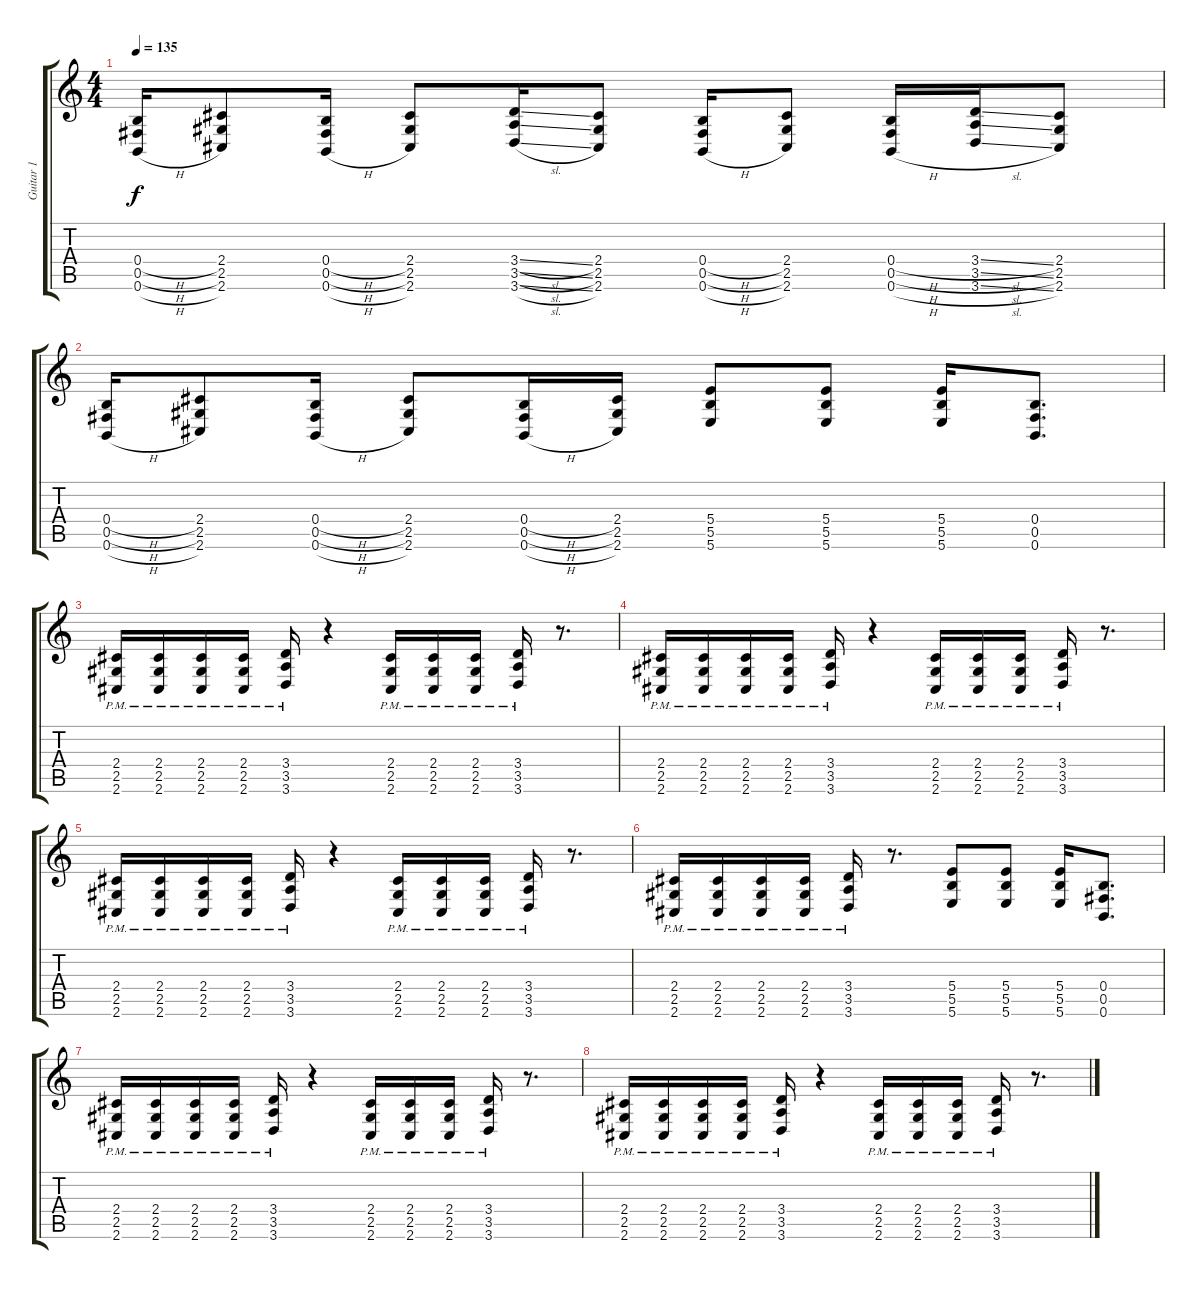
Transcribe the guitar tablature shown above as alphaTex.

\track ("Guitar 1" "Guitar 1") {instrument overdrivenguitar}
\staff {score tabs}
\tuning (Db4 Ab3 E3 B2 Gb2 B1) {hide}
\ts (4 4)
\tempo 135
\clef g2
\ks c
(0.4{h} 0.5{h} 0.6{h}).16{dy f} (2.4 2.5 2.6).8 (0.4{h} 0.5{h} 0.6{h}).16 (2.4 2.5 2.6).8 (3.4{sl} 3.5{sl} 3.6{sl}).16 (2.4 2.5 2.6).8 (0.4{h} 0.5{h} 0.6{h}).16 (2.4 2.5 2.6).8 (0.4{h} 0.5{h} 0.6{h}).16 (3.4{sl} 3.5{sl} 3.6{sl}).16 (2.4 2.5 2.6).8 |
(0.4{h} 0.5{h} 0.6{h}).16 (2.4 2.5 2.6).8 (0.4{h} 0.5{h} 0.6{h}).16 (2.4 2.5 2.6).8 (0.4{h} 0.5{h} 0.6{h}).16 (2.4 2.5 2.6).16 (5.4 5.5 5.6).8 (5.4 5.5 5.6).8 (5.4 5.5 5.6).16 (0.4 0.5 0.6).8{d} |
(2.4{pm} 2.5{pm} 2.6{pm}).16 (2.4{pm} 2.5{pm} 2.6{pm}).16 (2.4{pm} 2.5{pm} 2.6{pm}).16 (2.4{pm} 2.5{pm} 2.6{pm}).16 (3.4{pm} 3.5{pm} 3.6{pm}).16 r.4 (2.4{pm} 2.5{pm} 2.6{pm}).16 (2.4{pm} 2.5{pm} 2.6{pm}).16 (2.4{pm} 2.5{pm} 2.6{pm}).16 (3.4{pm} 3.5{pm} 3.6{pm}).16 r.8{d} |
(2.4{pm} 2.5{pm} 2.6{pm}).16 (2.4{pm} 2.5{pm} 2.6{pm}).16 (2.4{pm} 2.5{pm} 2.6{pm}).16 (2.4{pm} 2.5{pm} 2.6{pm}).16 (3.4{pm} 3.5{pm} 3.6{pm}).16 r.4 (2.4{pm} 2.5{pm} 2.6{pm}).16 (2.4{pm} 2.5{pm} 2.6{pm}).16 (2.4{pm} 2.5{pm} 2.6{pm}).16 (3.4{pm} 3.5{pm} 3.6{pm}).16 r.8{d} |
(2.4{pm} 2.5{pm} 2.6{pm}).16 (2.4{pm} 2.5{pm} 2.6{pm}).16 (2.4{pm} 2.5{pm} 2.6{pm}).16 (2.4{pm} 2.5{pm} 2.6{pm}).16 (3.4{pm} 3.5{pm} 3.6{pm}).16 r.4 (2.4{pm} 2.5{pm} 2.6{pm}).16 (2.4{pm} 2.5{pm} 2.6{pm}).16 (2.4{pm} 2.5{pm} 2.6{pm}).16 (3.4{pm} 3.5{pm} 3.6{pm}).16 r.8{d} |
(2.4{pm} 2.5{pm} 2.6{pm}).16 (2.4{pm} 2.5{pm} 2.6{pm}).16 (2.4{pm} 2.5{pm} 2.6{pm}).16 (2.4{pm} 2.5{pm} 2.6{pm}).16 (3.4{pm} 3.5{pm} 3.6{pm}).16 r.8{d} (5.4 5.5 5.6).8 (5.4 5.5 5.6).8 (5.4 5.5 5.6).16 (0.4 0.5 0.6).8{d} |
(2.4{pm} 2.5{pm} 2.6{pm}).16 (2.4{pm} 2.5{pm} 2.6{pm}).16 (2.4{pm} 2.5{pm} 2.6{pm}).16 (2.4{pm} 2.5{pm} 2.6{pm}).16 (3.4{pm} 3.5{pm} 3.6{pm}).16 r.4 (2.4{pm} 2.5{pm} 2.6{pm}).16 (2.4{pm} 2.5{pm} 2.6{pm}).16 (2.4{pm} 2.5{pm} 2.6{pm}).16 (3.4{pm} 3.5{pm} 3.6{pm}).16 r.8{d} |
(2.4{pm} 2.5{pm} 2.6{pm}).16 (2.4{pm} 2.5{pm} 2.6{pm}).16 (2.4{pm} 2.5{pm} 2.6{pm}).16 (2.4{pm} 2.5{pm} 2.6{pm}).16 (3.4{pm} 3.5{pm} 3.6{pm}).16 r.4 (2.4{pm} 2.5{pm} 2.6{pm}).16 (2.4{pm} 2.5{pm} 2.6{pm}).16 (2.4{pm} 2.5{pm} 2.6{pm}).16 (3.4{pm} 3.5{pm} 3.6{pm}).16 r.8{d}
